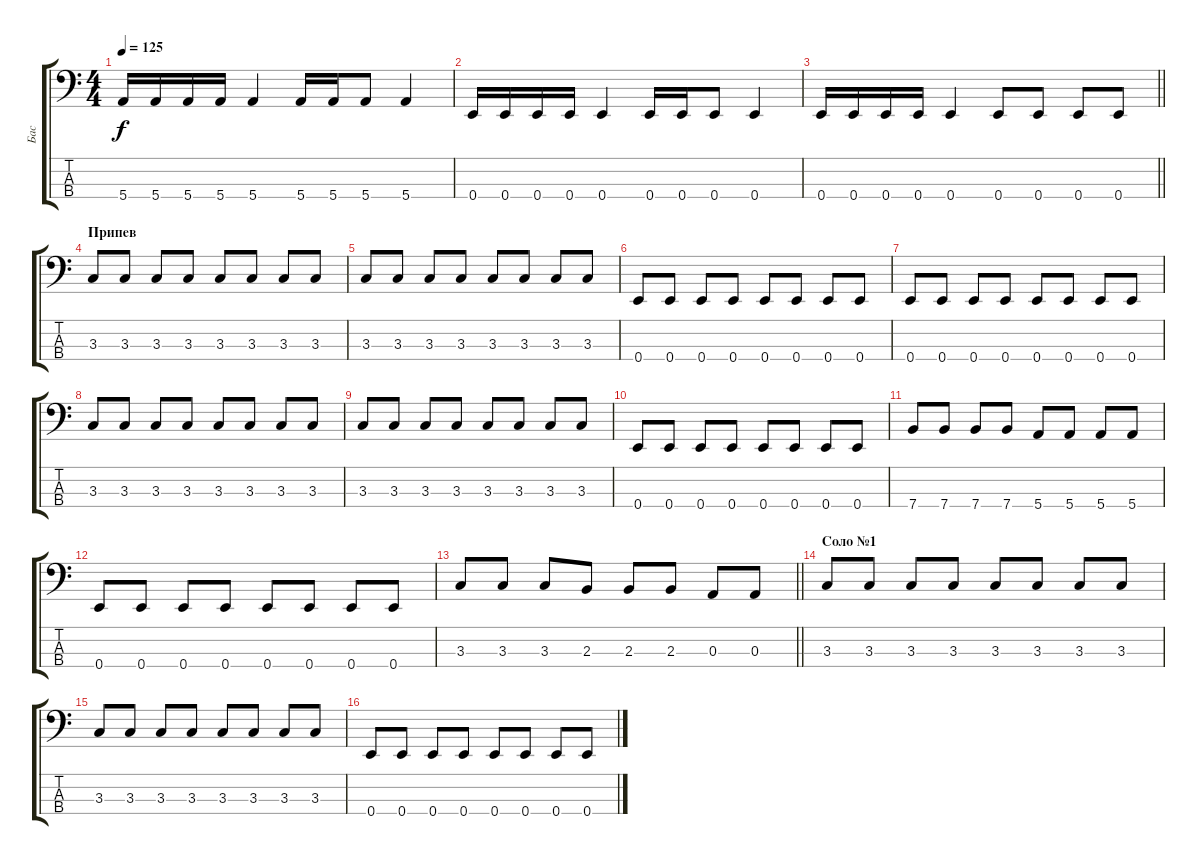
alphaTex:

\track ("Бас" "Бас") {instrument electricbassfinger}
\staff {score tabs}
\tuning (G2 D2 A1 E1) {hide}
\ts (4 4)
\tempo 125
\clef f4
\ks c
5.4.16{dy f} 5.4.16 5.4.16 5.4.16 5.4.4 5.4.16 5.4.16 5.4.8 5.4.4 |
0.4.16 0.4.16 0.4.16 0.4.16 0.4.4 0.4.16 0.4.16 0.4.8 0.4.4 |
\barLineRight lightlight
0.4.16 0.4.16 0.4.16 0.4.16 0.4.4 0.4.8 0.4.8 0.4.8 0.4.8 |
\section ("" "Припев")
3.3.8 3.3.8 3.3.8 3.3.8 3.3.8 3.3.8 3.3.8 3.3.8 |
3.3.8 3.3.8 3.3.8 3.3.8 3.3.8 3.3.8 3.3.8 3.3.8 |
0.4.8 0.4.8 0.4.8 0.4.8 0.4.8 0.4.8 0.4.8 0.4.8 |
0.4.8 0.4.8 0.4.8 0.4.8 0.4.8 0.4.8 0.4.8 0.4.8 |
3.3.8 3.3.8 3.3.8 3.3.8 3.3.8 3.3.8 3.3.8 3.3.8 |
3.3.8 3.3.8 3.3.8 3.3.8 3.3.8 3.3.8 3.3.8 3.3.8 |
0.4.8 0.4.8 0.4.8 0.4.8 0.4.8 0.4.8 0.4.8 0.4.8 |
7.4.8 7.4.8 7.4.8 7.4.8 5.4.8 5.4.8 5.4.8 5.4.8 |
0.4.8 0.4.8 0.4.8 0.4.8 0.4.8 0.4.8 0.4.8 0.4.8 |
\barLineRight lightlight
3.3.8 3.3.8 3.3.8 2.3.8 2.3.8 2.3.8 0.3.8 0.3.8 |
\section ("" "Соло №1")
3.3.8 3.3.8 3.3.8 3.3.8 3.3.8 3.3.8 3.3.8 3.3.8 |
3.3.8 3.3.8 3.3.8 3.3.8 3.3.8 3.3.8 3.3.8 3.3.8 |
0.4.8 0.4.8 0.4.8 0.4.8 0.4.8 0.4.8 0.4.8 0.4.8
